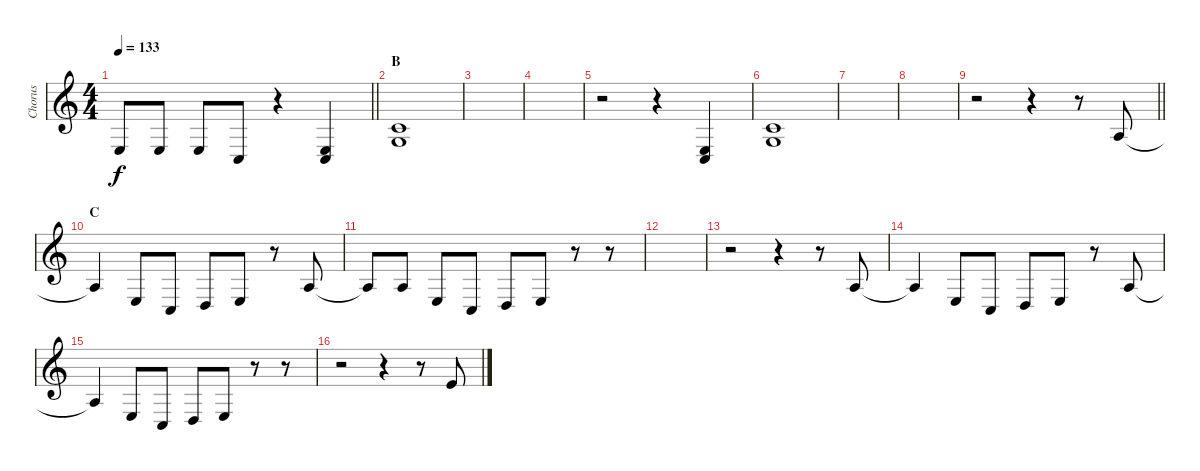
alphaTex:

\track ("Chorus" "Chorus") {instrument violin}
\staff {score}
\tuning (E4 B3 G3 D3 A2 E2) {hide}
\ts (4 4)
\tempo 133
\clef g2
\barLineRight lightlight
\ks c
2.4.8{dy f} 2.4.8 2.4.8 3.5.8 r.4 (2.4 3.5).4 |
\section ("" "B")
(1.2 0.3).1 |
|
|
r.2 r.4 (2.4 3.5).4 |
(1.2 0.3).1 |
|
|
\barLineRight lightlight
r.2 r.4 r.8 2.3.8 |
\section ("" "C")
2.3{t}.4 2.4.8 3.5.8 0.4.8 2.4.8 r.8 2.3.8 |
2.3{t}.8 2.3.8 2.4.8 3.5.8 0.4.8 2.4.8 r.8 r.8 |
|
r.2 r.4 r.8 2.3.8 |
2.3{t}.4 2.4.8 3.5.8 0.4.8 2.4.8 r.8 2.3.8 |
2.3{t}.4 2.4.8 3.5.8 0.4.8 2.4.8 r.8 r.8 |
r.2 r.4 r.8 0.1.8
